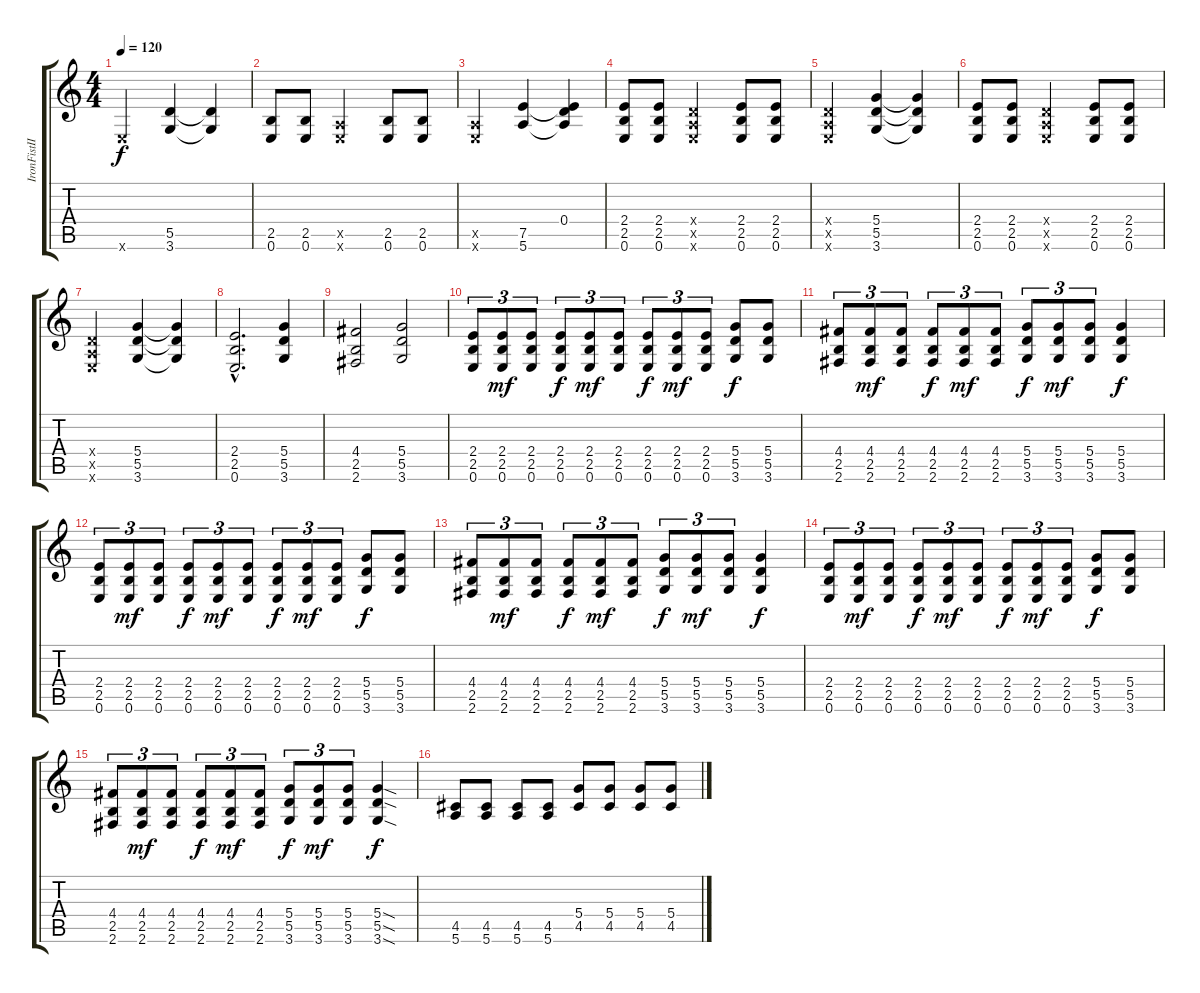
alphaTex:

\track ("IronFistII" "IronFistII") {instrument distortionguitar}
\staff {score tabs}
\tuning (E4 B3 G3 D3 A2 E2) {hide}
\ts (4 4)
\tempo 120
\clef g2
\ks c
0.6{x}.2{dy f} (5.5 3.6).4 (5.5{t} 3.6{t}).4 |
(2.5 0.6).8 (2.5 0.6).8 (0.5{x} 0.6{x}).2 (2.5 0.6).8 (2.5 0.6).8 |
(0.5{x} 0.6{x}).2 (7.5 5.6).4 (0.4 7.5{t} 5.6{t}).4 |
(2.4 2.5 0.6).8 (2.4 2.5 0.6).8 (0.4{x} 0.5{x} 0.6{x}).2 (2.4 2.5 0.6).8 (2.4 2.5 0.6).8 |
(0.4{x} 0.5{x} 0.6{x}).2 (5.4 5.5 3.6).4 (5.4{t} 5.5{t} 3.6{t}).4 |
(2.4 2.5 0.6).8 (2.4 2.5 0.6).8 (0.4{x} 0.5{x} 0.6{x}).2 (2.4 2.5 0.6).8 (2.4 2.5 0.6).8 |
(0.4{x} 0.5{x} 0.6{x}).2 (5.4 5.5 3.6).4 (5.4{t} 5.5{t} 3.6{t}).4 |
(2.4{hac} 2.5{hac} 0.6{hac}).2{d} (5.4 5.5 3.6).4 |
(4.4 2.5 2.6).2 (5.4 5.5 3.6).2 |
(2.4 2.5 0.6).8{tu (3 2)} (2.4 2.5 0.6).8{tu (3 2) dy mf} (2.4 2.5 0.6).8{tu (3 2)} (2.4 2.5 0.6).8{tu (3 2) dy f} (2.4 2.5 0.6).8{tu (3 2) dy mf} (2.4 2.5 0.6).8{tu (3 2)} (2.4 2.5 0.6).8{tu (3 2) dy f} (2.4 2.5 0.6).8{tu (3 2) dy mf} (2.4 2.5 0.6).8{tu (3 2)} (5.4 5.5 3.6).8{dy f} (5.4 5.5 3.6).8 |
(4.4 2.5 2.6).8{tu (3 2)} (4.4 2.5 2.6).8{tu (3 2) dy mf} (4.4 2.5 2.6).8{tu (3 2)} (4.4 2.5 2.6).8{tu (3 2) dy f} (4.4 2.5 2.6).8{tu (3 2) dy mf} (4.4 2.5 2.6).8{tu (3 2)} (5.4 5.5 3.6).8{tu (3 2) dy f} (5.4 5.5 3.6).8{tu (3 2) dy mf} (5.4 5.5 3.6).8{tu (3 2)} (5.4 5.5 3.6).4{dy f} |
(2.4 2.5 0.6).8{tu (3 2)} (2.4 2.5 0.6).8{tu (3 2) dy mf} (2.4 2.5 0.6).8{tu (3 2)} (2.4 2.5 0.6).8{tu (3 2) dy f} (2.4 2.5 0.6).8{tu (3 2) dy mf} (2.4 2.5 0.6).8{tu (3 2)} (2.4 2.5 0.6).8{tu (3 2) dy f} (2.4 2.5 0.6).8{tu (3 2) dy mf} (2.4 2.5 0.6).8{tu (3 2)} (5.4 5.5 3.6).8{dy f} (5.4 5.5 3.6).8 |
(4.4 2.5 2.6).8{tu (3 2)} (4.4 2.5 2.6).8{tu (3 2) dy mf} (4.4 2.5 2.6).8{tu (3 2)} (4.4 2.5 2.6).8{tu (3 2) dy f} (4.4 2.5 2.6).8{tu (3 2) dy mf} (4.4 2.5 2.6).8{tu (3 2)} (5.4 5.5 3.6).8{tu (3 2) dy f} (5.4 5.5 3.6).8{tu (3 2) dy mf} (5.4 5.5 3.6).8{tu (3 2)} (5.4 5.5 3.6).4{dy f} |
(2.4 2.5 0.6).8{tu (3 2)} (2.4 2.5 0.6).8{tu (3 2) dy mf} (2.4 2.5 0.6).8{tu (3 2)} (2.4 2.5 0.6).8{tu (3 2) dy f} (2.4 2.5 0.6).8{tu (3 2) dy mf} (2.4 2.5 0.6).8{tu (3 2)} (2.4 2.5 0.6).8{tu (3 2) dy f} (2.4 2.5 0.6).8{tu (3 2) dy mf} (2.4 2.5 0.6).8{tu (3 2)} (5.4 5.5 3.6).8{dy f} (5.4 5.5 3.6).8 |
(4.4 2.5 2.6).8{tu (3 2)} (4.4 2.5 2.6).8{tu (3 2) dy mf} (4.4 2.5 2.6).8{tu (3 2)} (4.4 2.5 2.6).8{tu (3 2) dy f} (4.4 2.5 2.6).8{tu (3 2) dy mf} (4.4 2.5 2.6).8{tu (3 2)} (5.4 5.5 3.6).8{tu (3 2) dy f} (5.4 5.5 3.6).8{tu (3 2) dy mf} (5.4 5.5 3.6).8{tu (3 2)} (5.4{sod} 5.5{sod} 3.6{sod}).4{dy f} |
(4.5 5.6).8 (4.5 5.6).8 (4.5 5.6).8 (4.5 5.6).8 (5.4 4.5).8 (5.4 4.5).8 (5.4 4.5).8 (5.4 4.5).8
